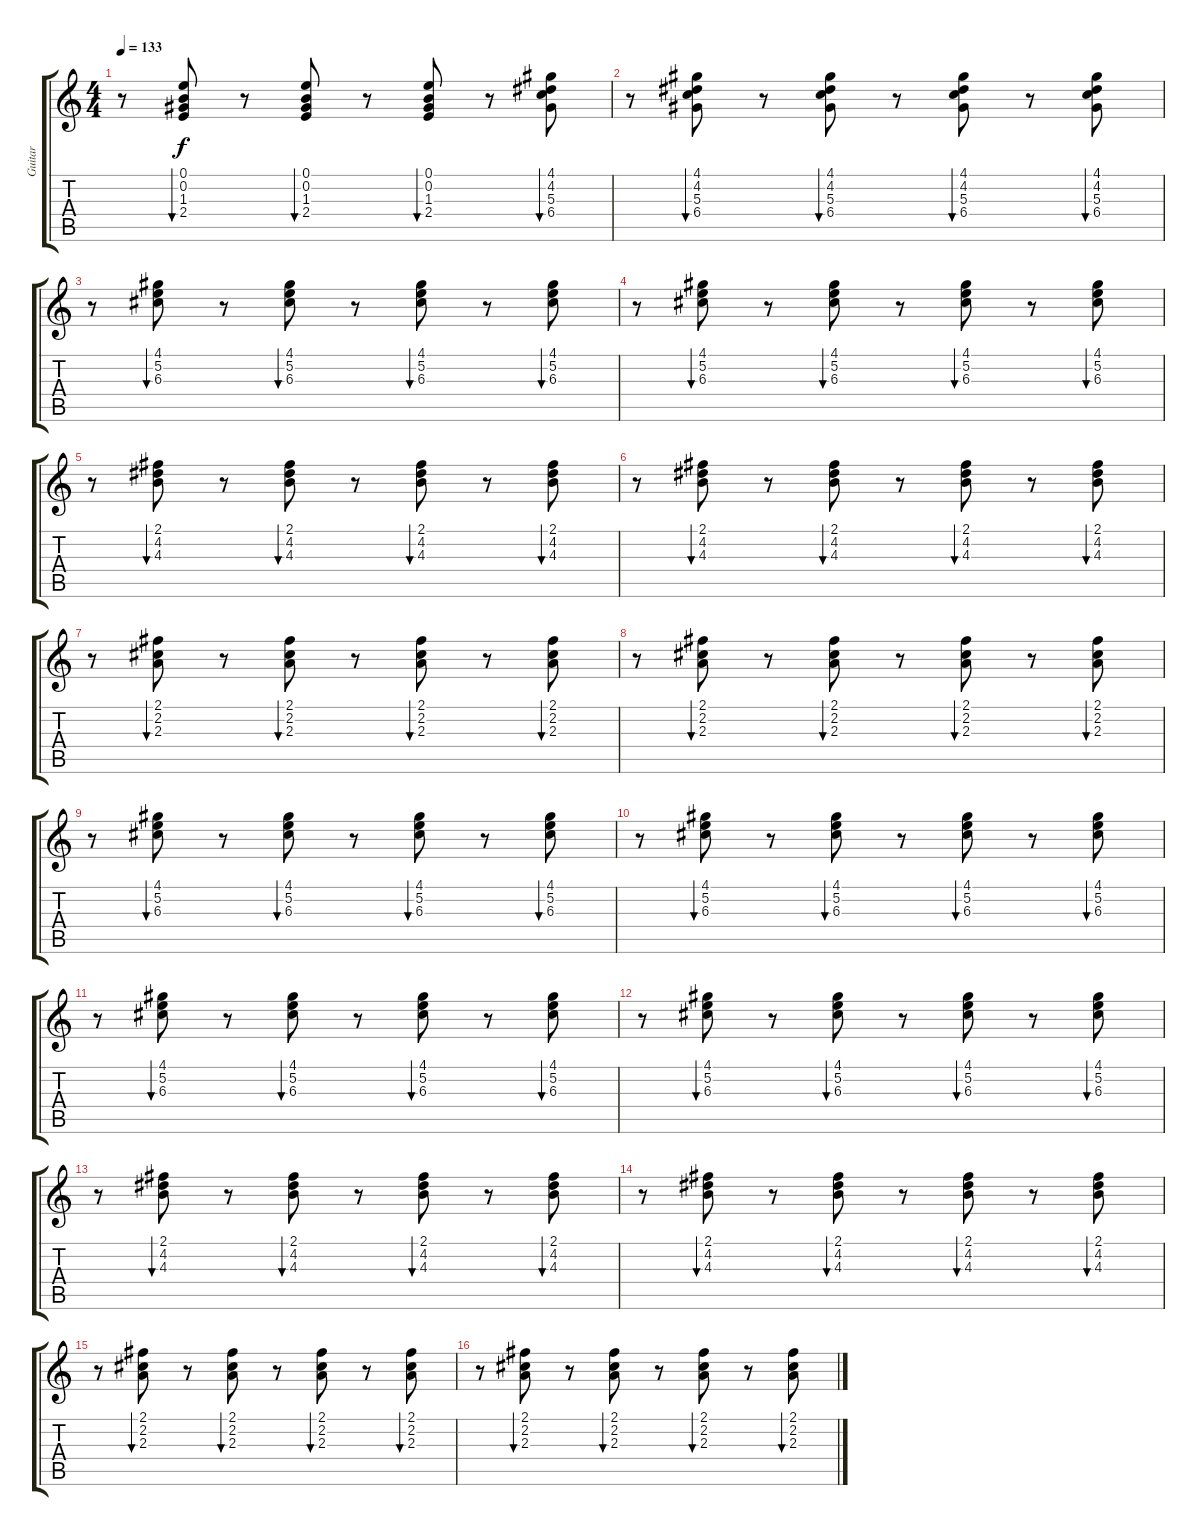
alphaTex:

\track ("Guitar " "Guitar ") {instrument overdrivenguitar}
\staff {score tabs}
\tuning (E4 B3 G3 D3 A2 E2) {hide}
\ts (4 4)
\tempo 133
\clef g2
\ks c
r.8{dy f} (0.1 0.2 1.3 2.4).8{bu 30} r.8 (0.1 0.2 1.3 2.4).8{bu 30} r.8 (0.1 0.2 1.3 2.4).8{bu 30} r.8 (4.1 4.2 5.3 6.4).8{bu 30} |
r.8 (4.1 4.2 5.3 6.4).8{bu 30} r.8 (4.1 4.2 5.3 6.4).8{bu 30} r.8 (4.1 4.2 5.3 6.4).8{bu 30} r.8 (4.1 4.2 5.3 6.4).8{bu 30} |
r.8 (4.1 5.2 6.3).8{bu 30 instrument acousticguitarsteel} r.8 (4.1 5.2 6.3).8{bu 30} r.8 (4.1 5.2 6.3).8{bu 30} r.8 (4.1 5.2 6.3).8{bu 30} |
r.8 (4.1 5.2 6.3).8{bu 30} r.8 (4.1 5.2 6.3).8{bu 30} r.8 (4.1 5.2 6.3).8{bu 30} r.8 (4.1 5.2 6.3).8{bu 30} |
r.8 (2.1 4.2 4.3).8{bu 30} r.8 (2.1 4.2 4.3).8{bu 30} r.8 (2.1 4.2 4.3).8{bu 30} r.8 (2.1 4.2 4.3).8{bu 30} |
r.8 (2.1 4.2 4.3).8{bu 30} r.8 (2.1 4.2 4.3).8{bu 30} r.8 (2.1 4.2 4.3).8{bu 30} r.8 (2.1 4.2 4.3).8{bu 30} |
r.8 (2.1 2.2 2.3).8{bu 30} r.8 (2.1 2.2 2.3).8{bu 30} r.8 (2.1 2.2 2.3).8{bu 30} r.8 (2.1 2.2 2.3).8{bu 30} |
r.8 (2.1 2.2 2.3).8{bu 30} r.8 (2.1 2.2 2.3).8{bu 30} r.8 (2.1 2.2 2.3).8{bu 30} r.8 (2.1 2.2 2.3).8{bu 30} |
r.8 (4.1 5.2 6.3).8{bu 30} r.8 (4.1 5.2 6.3).8{bu 30} r.8 (4.1 5.2 6.3).8{bu 30} r.8 (4.1 5.2 6.3).8{bu 30} |
r.8 (4.1 5.2 6.3).8{bu 30} r.8 (4.1 5.2 6.3).8{bu 30} r.8 (4.1 5.2 6.3).8{bu 30} r.8 (4.1 5.2 6.3).8{bu 30} |
r.8 (4.1 5.2 6.3).8{bu 30} r.8 (4.1 5.2 6.3).8{bu 30} r.8 (4.1 5.2 6.3).8{bu 30} r.8 (4.1 5.2 6.3).8{bu 30} |
r.8 (4.1 5.2 6.3).8{bu 30} r.8 (4.1 5.2 6.3).8{bu 30} r.8 (4.1 5.2 6.3).8{bu 30} r.8 (4.1 5.2 6.3).8{bu 30} |
r.8 (2.1 4.2 4.3).8{bu 30} r.8 (2.1 4.2 4.3).8{bu 30} r.8 (2.1 4.2 4.3).8{bu 30} r.8 (2.1 4.2 4.3).8{bu 30} |
r.8 (2.1 4.2 4.3).8{bu 30} r.8 (2.1 4.2 4.3).8{bu 30} r.8 (2.1 4.2 4.3).8{bu 30} r.8 (2.1 4.2 4.3).8{bu 30} |
r.8 (2.1 2.2 2.3).8{bu 30} r.8 (2.1 2.2 2.3).8{bu 30} r.8 (2.1 2.2 2.3).8{bu 30} r.8 (2.1 2.2 2.3).8{bu 30} |
r.8 (2.1 2.2 2.3).8{bu 30} r.8 (2.1 2.2 2.3).8{bu 30} r.8 (2.1 2.2 2.3).8{bu 30} r.8 (2.1 2.2 2.3).8{bu 30}
